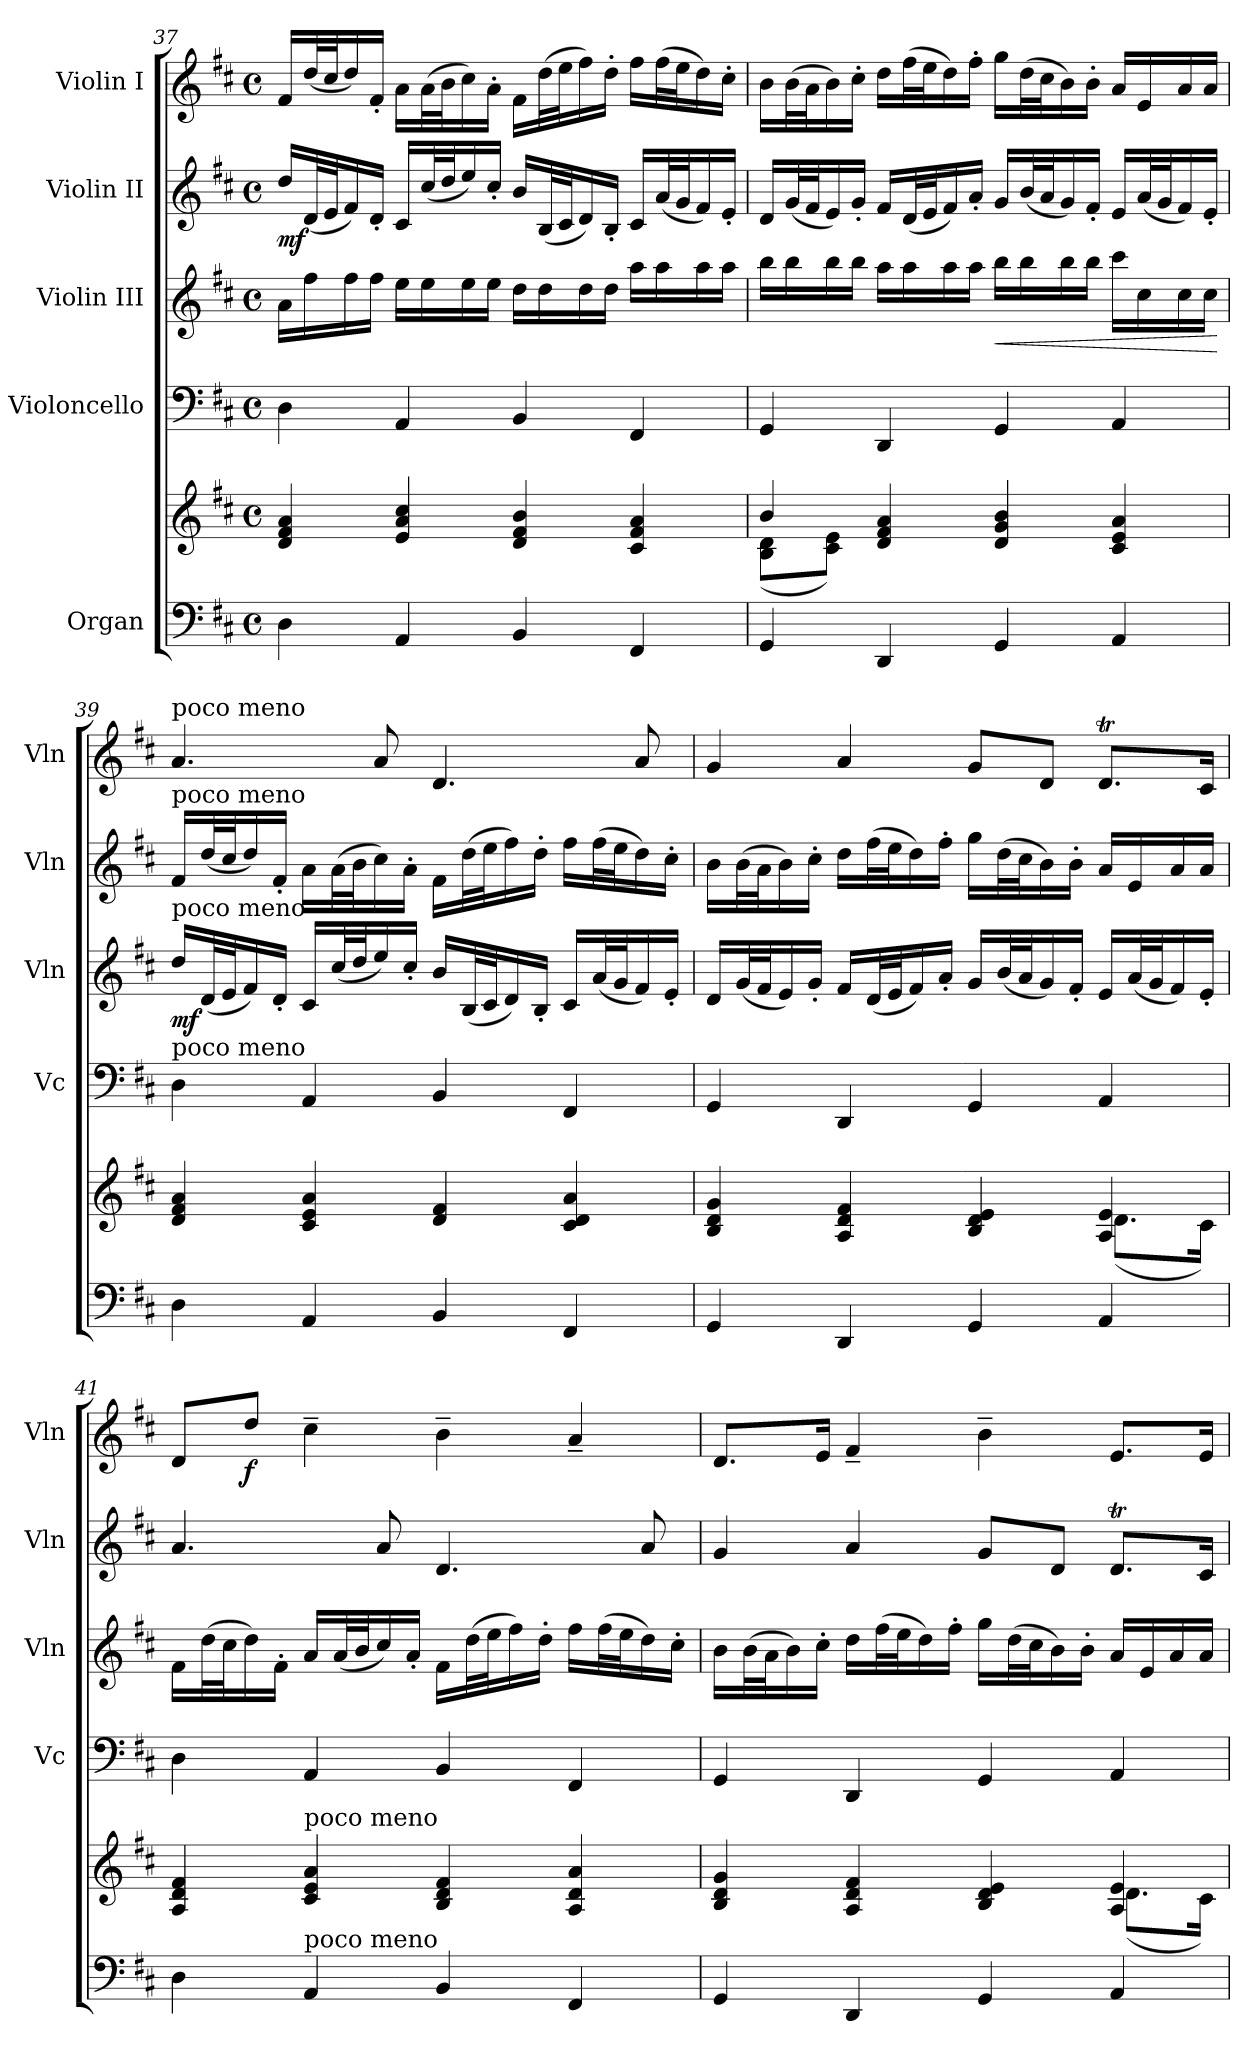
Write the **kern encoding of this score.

**kern	**kern	**kern	**kern	**dynam	**kern	**dynam	**kern	**dynam
*part5	*part5	*part4	*part3	*part3	*part2	*part2	*part1	*part1
*staff6	*staff5	*staff4	*staff3	*staff3	*staff2	*staff2	*staff1	*staff1
*I"Organ	*	*I"Violoncello	*I"Violin III	*	*I"Violin II	*	*I"Violin I	*
*	*	*I'Vc	*I'Vln	*	*I'Vln	*	*I'Vln	*
*clefF4	*clefG2	*clefF4	*clefG2	*	*clefG2	*	*clefG2	*
*k[f#c#]	*k[f#c#]	*k[f#c#]	*k[f#c#]	*	*k[f#c#]	*	*k[f#c#]	*
*D:	*D:	*D:	*D:	*	*D:	*	*D:	*
*M4/4	*M4/4	*M4/4	*M4/4	*	*M4/4	*	*M4/4	*
*met(c)	*met(c)	*met(c)	*met(c)	*	*met(c)	*	*met(c)	*
=37	=37	=37	=37	=37	=37	=37	=37	=37
!	!	!	!	!	!	!LO:DY:b	!	!
4D\	4d/ 4f#/ 4a/	4D\	16a\LL	.	16dd/LL	mf	16f#/LL	.
.	.	.	16ff#\	.	(32d/L	.	(32dd/L	.
.	.	.	.	.	32e/J	.	32cc#/J	.
.	.	.	16ff#\	.	16f#/)	.	16dd/)	.
.	.	.	16ff#\JJ	.	16d'/JJ	.	16f#'/JJ	.
4AA/	4e/ 4a/ 4cc#/	4AA/	16ee\LL	.	16c#/LL	.	16a\LL	.
.	.	.	16ee\	.	(32cc#/L	.	(32a\L	.
.	.	.	.	.	32dd/J	.	32b\J	.
.	.	.	16ee\	.	16ee/)	.	16cc#\)	.
.	.	.	16ee\JJ	.	16cc#'/JJ	.	16a'\JJ	.
4BB/	4d/ 4f#/ 4b/	4BB/	16dd\LL	.	16b/LL	.	16f#\LL	.
.	.	.	16dd\	.	(32B/L	.	(32dd\L	.
.	.	.	.	.	32c#/J	.	32ee\J	.
.	.	.	16dd\	.	16d/)	.	16ff#\)	.
.	.	.	16dd\JJ	.	16B'/JJ	.	16dd'\JJ	.
4FF#/	4c#/ 4f#/ 4a/	4FF#/	16aa\LL	.	16c#/LL	.	16ff#\LL	.
.	.	.	16aa\	.	(32a/L	.	(32ff#\L	.
.	.	.	.	.	32g/J	.	32ee\J	.
.	.	.	16aa\	.	16f#/)	.	16dd\)	.
.	.	.	16aa\JJ	.	16e'/JJ	.	16cc#'\JJ	.
!!LO:LB:g=z
=38	=38	=38	=38	=38	=38	=38	=38	=38
*	*^	*	*	*	*	*	*	*
4GG/	4b/	(8B\ 8d\L	4GG/	16bb\LL	.	16d/LL	.	16b\LL	.
.	.	.	.	16bb\	.	(32g/L	.	(32b\L	.
.	.	.	.	.	.	32f#/J	.	32a\J	.
.	.	8c#\ 8e\J)	.	16bb\	.	16e/)	.	16b\)	.
.	.	.	.	16bb\JJ	.	16g'/JJ	.	16cc#'\JJ	.
4DD/	4d/ 4f#/ 4a/	2.ryy	4DD/	16aa\LL	.	16f#/LL	.	16dd\LL	.
.	.	.	.	16aa\	.	(32d/L	.	(32ff#\L	.
.	.	.	.	.	.	32e/J	.	32ee\J	.
.	.	.	.	16aa\	.	16f#/)	.	16dd\)	.
.	.	.	.	16aa\JJ	.	16a'/JJ	.	16ff#'\JJ	.
!	!	!	!	!	!LO:HP:b	!	!	!	!
4GG/	4d/ 4g/ 4b/	.	4GG/	16bb\LL	<	16g/LL	.	16gg\LL	.
.	.	.	.	16bb\	.	(32b/L	.	(32dd\L	.
.	.	.	.	.	.	32a/J	.	32cc#\J	.
.	.	.	.	16bb\	.	16g/)	.	16b\)	.
.	.	.	.	16bb\JJ	.	16f#'/JJ	.	16b'\JJ	.
4AA/	4c#/ 4e/ 4a/	.	4AA/	16ccc#\LL	.	16e/LL	.	16a/LL	.
.	.	.	.	16cc#\	.	(32a/L	.	16e/	.
.	.	.	.	.	.	32g/J	.	.	.
.	.	.	.	16cc#\	.	16f#/)	.	16a/	.
.	.	.	.	16cc#\JJ	.	16e'/JJ	.	16a/JJ	.
*	*v	*v	*	*	*	*	*	*	*
.	.	.	.	[	.	.	.	.
=39	=39	=39	=39	=39	=39	=39	=39	=39
!	!	!	!	!	!	!	!LO:TX:a:t=poco meno	!
!	!	!	!	!	!LO:TX:a:t=poco meno	!	!	!
!	!	!	!LO:TX:a:t=poco meno	!	!	!	!	!
!	!	!LO:TX:a:t=poco meno	!	!	!	!	!	!
!	!	!	!	!LO:DY:b	!	!	!	!
4D\	4d/ 4f#/ 4a/	4D\	16dd/LL	mf	16f#/LL	.	4.a/	.
.	.	.	(32d/L	.	(32dd/L	.	.	.
.	.	.	32e/J	.	32cc#/J	.	.	.
.	.	.	16f#/)	.	16dd/)	.	.	.
.	.	.	16d'/JJ	.	16f#'/JJ	.	.	.
4AA/	4c#/ 4e/ 4a/	4AA/	16c#/LL	.	16a\LL	.	.	.
.	.	.	(32cc#/L	.	(32a\L	.	.	.
.	.	.	32dd/J	.	32b\J	.	.	.
.	.	.	16ee/)	.	16cc#\)	.	8a/	.
.	.	.	16cc#'/JJ	.	16a'\JJ	.	.	.
4BB/	4d/ 4f#/	4BB/	16b/LL	.	16f#\LL	.	4.d/	.
.	.	.	(32B/L	.	(32dd\L	.	.	.
.	.	.	32c#/J	.	32ee\J	.	.	.
.	.	.	16d/)	.	16ff#\)	.	.	.
.	.	.	16B'/JJ	.	16dd'\JJ	.	.	.
4FF#/	4c#/ 4d/ 4a/	4FF#/	16c#/LL	.	16ff#\LL	.	.	.
.	.	.	(32a/L	.	(32ff#\L	.	.	.
.	.	.	32g/J	.	32ee\J	.	.	.
.	.	.	16f#/)	.	16dd\)	.	8a/	.
.	.	.	16e'/JJ	.	16cc#'\JJ	.	.	.
=40	=40	=40	=40	=40	=40	=40	=40	=40
*	*^	*	*	*	*	*	*	*
4GG/	4B/ 4d/ 4g/	2.ryy	4GG/	16d/LL	.	16b\LL	.	4g/	.
.	.	.	.	(32g/L	.	(32b\L	.	.	.
.	.	.	.	32f#/J	.	32a\J	.	.	.
.	.	.	.	16e/)	.	16b\)	.	.	.
.	.	.	.	16g'/JJ	.	16cc#'\JJ	.	.	.
4DD/	4A/ 4d/ 4f#/	.	4DD/	16f#/LL	.	16dd\LL	.	4a/	.
.	.	.	.	(32d/L	.	(32ff#\L	.	.	.
.	.	.	.	32e/J	.	32ee\J	.	.	.
.	.	.	.	16f#/)	.	16dd\)	.	.	.
.	.	.	.	16a'/JJ	.	16ff#'\JJ	.	.	.
4GG/	4B/ 4d/ 4e/	.	4GG/	16g/LL	.	16gg\LL	.	8g/L	.
.	.	.	.	(32b/L	.	(32dd\L	.	.	.
.	.	.	.	32a/J	.	32cc#\J	.	.	.
.	.	.	.	16g/)	.	16b\)	.	8d/J	.
.	.	.	.	16f#'/JJ	.	16b'\JJ	.	.	.
4AA/	4A/ 4e/	(8.d\L	4AA/	16e/LL	.	16a/LL	.	8.dT/L	.
.	.	.	.	(32a/L	.	16e/	.	.	.
.	.	.	.	32g/J	.	.	.	.	.
.	.	.	.	16f#/)	.	16a/	.	.	.
.	.	16c#\Jk)	.	16e'/JJ	.	16a/JJ	.	16c#/Jk	.
*	*v	*v	*	*	*	*	*	*	*
!!LO:PB:g=z
=41	=41	=41	=41	=41	=41	=41	=41	=41
4D\	4A/ 4d/ 4f#/	4D\	16f#\LL	.	4.a/	.	8d/L	.
.	.	.	(32dd\L	.	.	.	.	.
.	.	.	32cc#\J	.	.	.	.	.
!	!	!	!	!	!	!	!	!LO:DY:b
.	.	.	16dd\)	.	.	.	8dd/J	f
.	.	.	16f#'\JJ	.	.	.	.	.
!	!LO:TX:a:t=poco meno	!	!	!	!	!	!	!
!LO:TX:a:t=poco meno	!	!	!	!	!	!	!	!
4AA/	4c#/ 4e/ 4a/	4AA/	16a/LL	.	.	.	4cc#~\	.
.	.	.	(32a/L	.	.	.	.	.
.	.	.	32b/J	.	.	.	.	.
.	.	.	16cc#/)	.	8a/	.	.	.
.	.	.	16a'/JJ	.	.	.	.	.
4BB/	4B/ 4d/ 4f#/	4BB/	16f#\LL	.	4.d/	.	4b~\	.
.	.	.	(32dd\L	.	.	.	.	.
.	.	.	32ee\J	.	.	.	.	.
.	.	.	16ff#\)	.	.	.	.	.
.	.	.	16dd'\JJ	.	.	.	.	.
4FF#/	4A/ 4d/ 4a/	4FF#/	16ff#\LL	.	.	.	4a~/	.
.	.	.	(32ff#\L	.	.	.	.	.
.	.	.	32ee\J	.	.	.	.	.
.	.	.	16dd\)	.	8a/	.	.	.
.	.	.	16cc#'\JJ	.	.	.	.	.
=42	=42	=42	=42	=42	=42	=42	=42	=42
*	*^	*	*	*	*	*	*	*
4GG/	4B/ 4d/ 4g/	2.ryy	4GG/	16b\LL	.	4g/	.	8.d/L	.
.	.	.	.	(32b\L	.	.	.	.	.
.	.	.	.	32a\J	.	.	.	.	.
.	.	.	.	16b\)	.	.	.	.	.
.	.	.	.	16cc#'\JJ	.	.	.	16e/Jk	.
4DD/	4A/ 4d/ 4f#/	.	4DD/	16dd\LL	.	4a/	.	4f#~/	.
.	.	.	.	(32ff#\L	.	.	.	.	.
.	.	.	.	32ee\J	.	.	.	.	.
.	.	.	.	16dd\)	.	.	.	.	.
.	.	.	.	16ff#'\JJ	.	.	.	.	.
4GG/	4B/ 4d/ 4e/	.	4GG/	16gg\LL	.	8g/L	.	4b~\	.
.	.	.	.	(32dd\L	.	.	.	.	.
.	.	.	.	32cc#\J	.	.	.	.	.
.	.	.	.	16b\)	.	8d/J	.	.	.
.	.	.	.	16b'\JJ	.	.	.	.	.
4AA/	4A/ 4e/	(8.d\L	4AA/	16a/LL	.	8.dT/L	.	8.e/L	.
.	.	.	.	16e/	.	.	.	.	.
.	.	.	.	16a/	.	.	.	.	.
.	.	16c#\Jk)	.	16a/JJ	.	16c#/Jk	.	16e/Jk	.
*	*v	*v	*	*	*	*	*	*	*
=	=	=	=	=	=	=	=	=
*-	*-	*-	*-	*-	*-	*-	*-	*-
